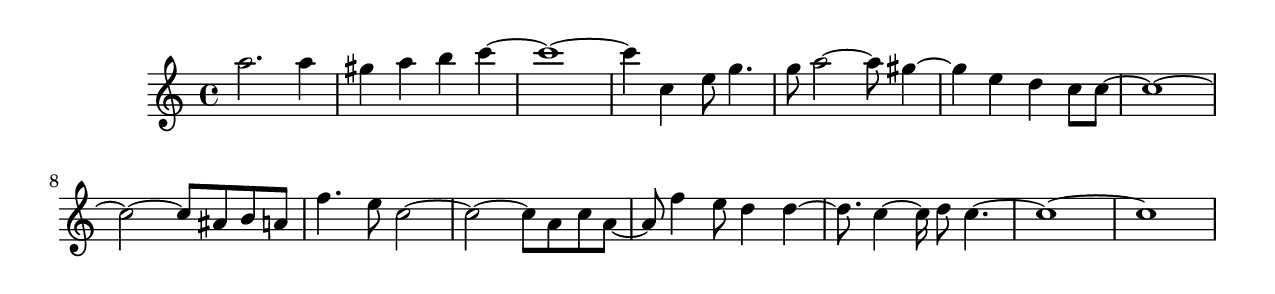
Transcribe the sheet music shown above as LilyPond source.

#(set-default-paper-size "letter")

<<

\new ChordNames {
    \set majorSevenSymbol = \markup { maj7 } 
    \set additionalPitchPrefix = #"add"
    \chordmode {
        s16*224
    }
}

\new Staff { 
    {
        \clef treble
        \key c \major
        \time 4/4
        
        a''2. a''4 | gis''4 a''4 b''4 c'''4~ | c'''1~ | c'''4 c''4 e''8 g''4. | g''8 a''2~ a''8 gis''4~ | gis''4 e''4 d''4 c''8 c''8~ | c''1~ | c''2~ c''8 ais'8 b'8 a'8 | f''4. e''8 c''2~ | c''2~ c''8 a'8 c''8 a'8~ | a'8 f''4 e''8 d''4 d''4~ | d''8. c''4~ c''16 d''8 c''4.~ | c''1~ | c''1
    }
}

>>

\version "2.18.2"